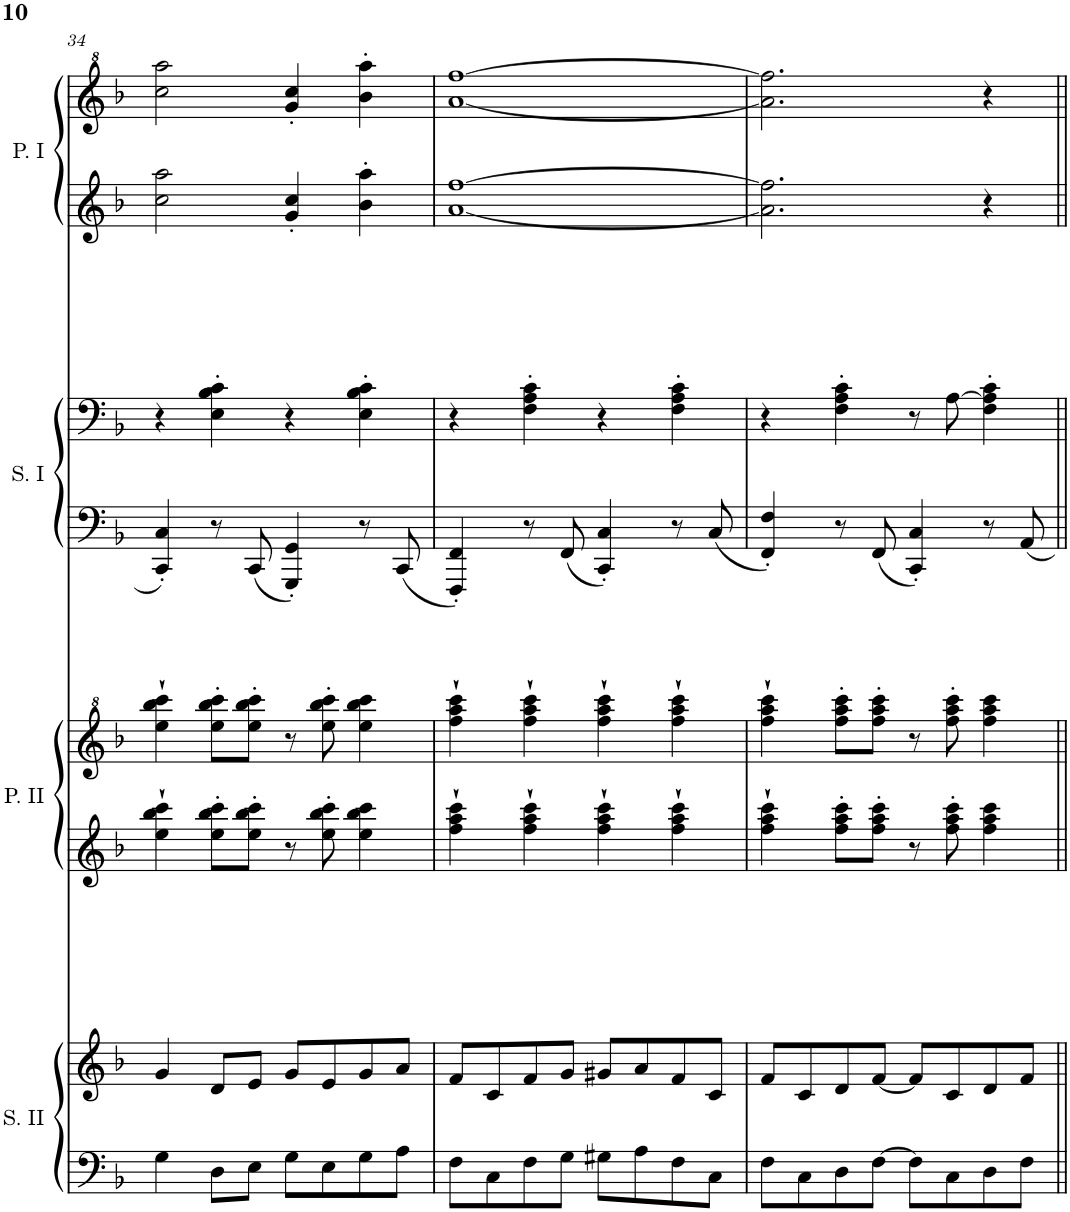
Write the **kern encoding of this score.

**kern	**kern	**kern	**kern	**kern	**kern	**kern	**kern
*part4	*part4	*part3	*part3	*part2	*part2	*part1	*part1
*staff8	*staff7	*staff6	*staff5	*staff4	*staff3	*staff2	*staff1
*I"Secondo II	*	*I"Primo II	*	*I"Secondo I	*	*I"Primo I	*
*I'S. II	*	*I'P. II	*	*I'S. I	*	*I'P. I	*
!!LO:PB:g=z
*clefF4	*clefG2	*clefG2	*clefG^2	*clefF4	*clefF4	*clefG2	*clefG^2
*k[b-]	*k[b-]	*k[b-]	*k[b-]	*k[b-]	*k[b-]	*k[b-]	*k[b-]
*M2/2	*M2/2	*M2/2	*M2/2	*M2/2	*M2/2	*M2/2	*M2/2
*met(c|)	*met(c|)	*met(c|)	*met(c|)	*met(c|)	*met(c|)	*met(c|)	*met(c|)
=34	=34	=34	=34	=34	=34	=34	=34
4G\	4g/	4ee\` 4bb-\` 4ccc\`	4eee\` 4bbb-\` 4cccc\`	4CC/' 4C/'	4r	2cc\ 2aa\	2ccc\ 2aaa\
8D\L	8d/L	8ee\'> 8bb-\'> 8ccc\'>L	8eee\'> 8bbb-\'> 8cccc\'>L	8r	4E\' 4B-\' 4c\'	.	.
8E\J	8e/J	8ee\'> 8bb-\'> 8ccc\'>J	8eee\'> 8bbb-\'> 8cccc\'>J	8CC/	.	.	.
8G\L	8g/L	8r	8r	4GGG/' 4GG/'	4r	4g/' 4cc/'	4gg/' 4ccc/'
8E\	8e/	8ee\'> 8bb-\'> 8ccc\'>	8eee\'> 8bbb-\'> 8cccc\'>	.	.	.	.
8G\	8g/	4ee\ 4bb-\ 4ccc\	4eee\ 4bbb-\ 4cccc\	8r	4E\' 4B-\' 4c\'	4b-\' 4aa\'	4bb-\' 4aaa\'
8A\J	8a/J	.	.	8CC/	.	.	.
=35	=35	=35	=35	=35	=35	=35	=35
8F\L	8f/L	4ff\` 4aa\` 4ccc\`	4fff\` 4aaa\` 4cccc\`	4FFF/' 4FF/'	4r	[1a [1ff	[1aa [1fff
8C\	8c/	.	.	.	.	.	.
8F\	8f/	4ff\` 4aa\` 4ccc\`	4fff\` 4aaa\` 4cccc\`	8r	4F\' 4A\' 4c\'	.	.
8G\J	8g/J	.	.	8FF/	.	.	.
8G#X\L	8g#X/L	4ff\` 4aa\` 4ccc\`	4fff\` 4aaa\` 4cccc\`	4CC/' 4C/'	4r	.	.
8A\	8a/	.	.	.	.	.	.
8F\	8f/	4ff\` 4aa\` 4ccc\`	4fff\` 4aaa\` 4cccc\`	8r	4F\' 4A\' 4c\'	.	.
8C\J	8c/J	.	.	8C/	.	.	.
=36	=36	=36	=36	=36	=36	=36	=36
8F\L	8f/L	4ff\` 4aa\` 4ccc\`	4fff\` 4aaa\` 4cccc\`	4FF/' 4F/'	4r	2.a\] 2.ff\]	2.aa\] 2.fff\]
8C\	8c/	.	.	.	.	.	.
8D\	8d/	8ff\'> 8aa\'> 8ccc\'>L	8fff\'> 8aaa\'> 8cccc\'>L	8r	4F\' 4A\' 4c\'	.	.
[8F\J	[8f/J	8ff\'> 8aa\'> 8ccc\'>J	8fff\'> 8aaa\'> 8cccc\'>J	8FF/	.	.	.
8F\L]	8f/L]	8r	8r	4CC/' 4C/'	8r	.	.
8C\	8c/	8ff\'> 8aa\'> 8ccc\'>	8fff\'> 8aaa\'> 8cccc\'>	.	[8A\	.	.
8D\	8d/	4ff\ 4aa\ 4ccc\	4fff\ 4aaa\ 4cccc\	8r	4F\' 4A\]' 4c\'	4r	4r
8F\J	8f/J	.	.	8AA/	.	.	.
=||	=||	=||	=||	=||	=||	=||	=||
*-	*-	*-	*-	*-	*-	*-	*-
